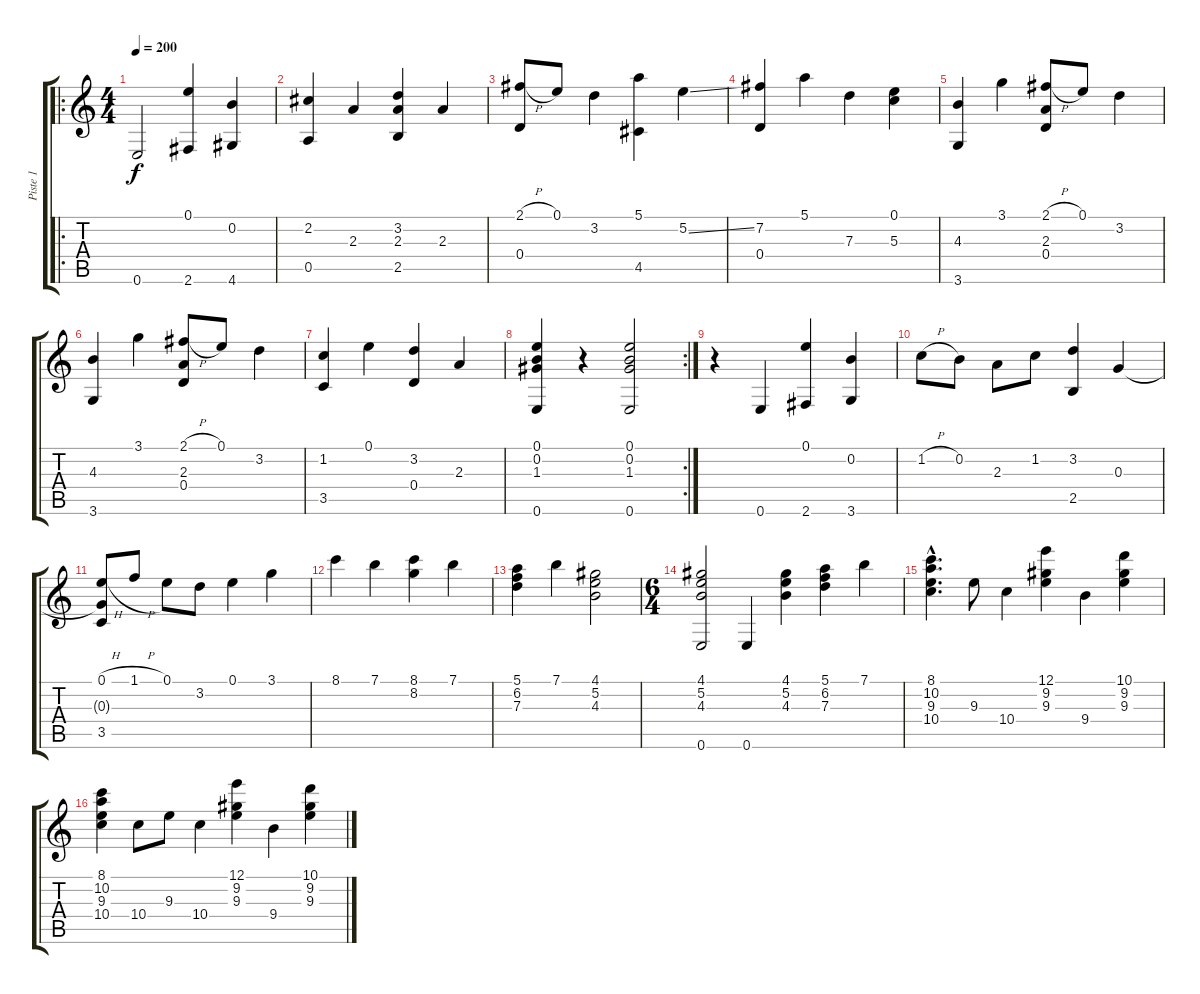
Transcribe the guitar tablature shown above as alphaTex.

\track ("Piste 1" "Piste 1") {instrument acousticguitarsteel}
\staff {score tabs}
\tuning (E4 B3 G3 D3 A2 E2) {hide}
\ro
\ts (4 4)
\tempo 200
\clef g2
\ks c
0.6.2{dy f instrument acousticguitarsteel} (0.1 2.6).4 (0.2 4.6).4 |
(2.2 0.5).4 2.3.4 (3.2 2.3 2.5).4 2.3.4 |
(2.1{h} 0.4).8 0.1.8 3.2.4 (5.1 4.5).4 5.2{ss}.4 |
(7.2 0.4).4 5.1.4 7.3.4 (0.1 5.3).4 |
(4.3 3.6).4 3.1.4 (2.1{h} 2.3 0.4).8 0.1.8 3.2.4 |
(4.3 3.6).4 3.1.4 (2.1{h} 2.3 0.4).8 0.1.8 3.2.4 |
(1.2 3.5).4 0.1.4 (3.2 0.4).4 2.3.4 |
\rc 2
(0.1 0.2 1.3 0.6).4 r.4 (0.1 0.2 1.3 0.6).2 |
r.4 0.6.4 (0.1 2.6).4 (0.2 3.6).4 |
1.2{h}.8 0.2.8 2.3.8 1.2.8 (3.2 2.5).4 0.3.4 |
(0.1{h} 0.3{t} 3.5).8 1.1{h}.8 0.1.8 3.2.8 0.1.4 3.1.4 |
8.1.4 7.1.4 (8.1 8.2).4 7.1.4 |
(5.1 6.2 7.3).4 7.1.4 (4.1 5.2 4.3).2 |
\ts (6 4)
(4.1 5.2 4.3 0.6).2 0.6.4 (4.1 5.2 4.3).4 (5.1 6.2 7.3).4 7.1.4 |
(8.1{hac} 10.2{hac} 9.3{hac} 10.4{hac}).4{d} 9.3.8 10.4.4 (12.1 9.2 9.3).4 9.4.4 (10.1 9.2 9.3).4 |
(8.1 10.2 9.3 10.4).4 10.4.8 9.3.8 10.4.4 (12.1 9.2 9.3).4 9.4.4 (10.1 9.2 9.3).4
